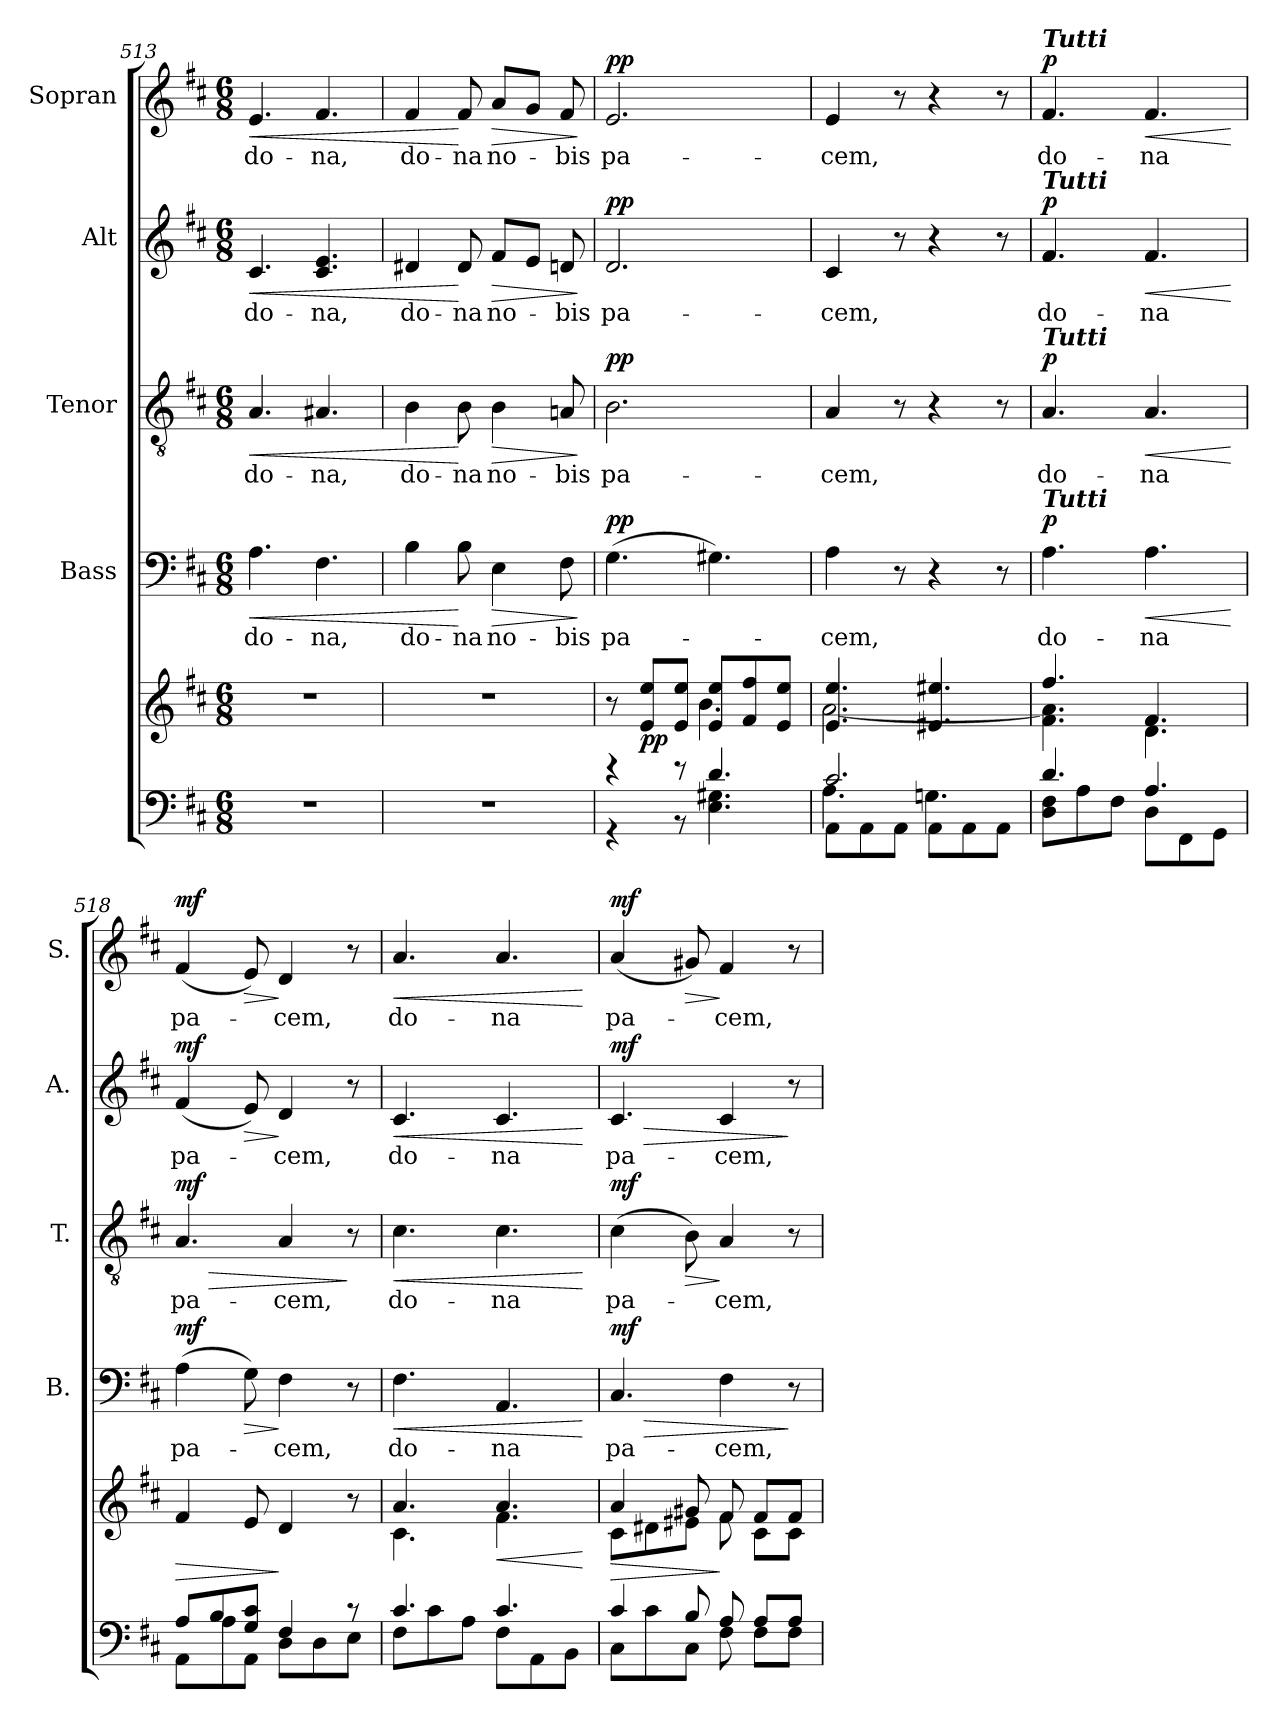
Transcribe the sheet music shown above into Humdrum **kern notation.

**kern	**kern	**dynam	**kern	**text	**dynam	**kern	**text	**dynam	**kern	**text	**dynam	**kern	**text	**dynam
*part5	*part5	*part5	*part4	*part4	*part4	*part3	*part3	*part3	*part2	*part2	*part2	*part1	*part1	*part1
*staff6	*staff5	*staff5/6	*staff4	*staff4	*staff4	*staff3	*staff3	*staff3	*staff2	*staff2	*staff2	*staff1	*staff1	*staff1
*	*	*	*I"Bass	*	*	*I"Tenor	*	*	*I"Alt	*	*	*I"Sopran	*	*
*	*	*	*I'B.	*	*	*I'T.	*	*	*I'A.	*	*	*I'S.	*	*
*clefF4	*clefG2	*	*clefF4	*	*	*clefGv2	*	*	*clefG2	*	*	*clefG2	*	*
*k[f#c#]	*k[f#c#]	*	*k[f#c#]	*	*	*k[f#c#]	*	*	*k[f#c#]	*	*	*k[f#c#]	*	*
*D:	*D:	*	*D:	*	*	*D:	*	*	*D:	*	*	*D:	*	*
*M6/8	*M6/8	*	*M6/8	*	*	*M6/8	*	*	*M6/8	*	*	*M6/8	*	*
=513	=513	=513	=513	=513	=513	=513	=513	=513	=513	=513	=513	=513	=513	=513
!	!	!	!	!LO:LY:b	!LO:HP:b	!	!LO:LY:b	!LO:HP:b	!	!LO:LY:b	!LO:HP:b	!	!LO:LY:b	!LO:HP:b
2.r	2.r	.	4.A\	do-	<	4.A/	do-	<	4.c#/	do-	<	4.e/	do-	<
!	!	!	!	!LO:LY:b	!	!	!LO:LY:b	!	!	!LO:LY:b	!	!	!LO:LY:b	!
.	.	.	4.F#\	-na,	.	4.A#X/	-na,	.	4.c#/ 4.e/	-na,	.	4.f#/	-na,	.
=514	=514	=514	=514	=514	=514	=514	=514	=514	=514	=514	=514	=514	=514	=514
!	!	!	!	!LO:LY:b	!	!	!LO:LY:b	!	!	!LO:LY:b	!	!	!LO:LY:b	!
2.r	2.r	.	4B\	do-	.	4B\	do-	.	4d#X/	do-	.	4f#/	do-	.
!	!	!	!	!LO:LY:b	!	!	!LO:LY:b	!	!	!LO:LY:b	!	!	!LO:LY:b	!
.	.	.	8B\	-na	[	8B\	-na	[	8d#/	-na	[	8f#/	-na	[
!	!	!	!	!LO:LY:b	!LO:HP:b	!	!LO:LY:b	!LO:HP:b	!	!LO:LY:b	!LO:HP:b	!	!LO:LY:b	!LO:HP:b
.	.	.	4E\	no-	>	4B\	no-	>	8f#/L	no-	>	8a/L	no-	>
.	.	.	.	.	.	.	.	.	8e/J	.	.	8g/J	.	.
!	!	!	!	!LO:LY:b	!	!	!LO:LY:b	!	!	!LO:LY:b	!	!	!LO:LY:b	!
.	.	.	8F#\	-bis	.	8An/	-bis	.	8dn/	-bis	.	8f#/	-bis	.
.	.	.	.	.	]	.	.	]	.	.	]	.	.	]
=515	=515	=515	=515	=515	=515	=515	=515	=515	=515	=515	=515	=515	=515	=515
*^	*^	*	*	*	*	*	*	*	*	*	*	*	*	*
!	!	!	!	!	!	!LO:LY:b	!LO:DY:a	!	!LO:LY:b	!LO:DY:a	!	!LO:LY:b	!LO:DY:a	!	!LO:LY:b	!LO:DY:a
4r	4r	8r	4.ryy	.	(>4.G\	pa-	pp	2.B\	pa-	pp	2.d/	pa-	pp	2.e/	pa-	pp
!	!	!	!	!LO:DY:b	!	!	!	!	!	!	!	!	!	!	!	!
.	.	8e/ 8ee/L	.	pp	.	.	.	.	.	.	.	.	.	.	.	.
8r	8r	8e/ 8ee/J	.	.	.	.	.	.	.	.	.	.	.	.	.	.
4.d/	4.E\ 4.G#X\	8e/ 8ee/L	4.b\	.	4.G#X\)	.	.	.	.	.	.	.	.	.	.	.
.	.	8f#/ 8ff#/	.	.	.	.	.	.	.	.	.	.	.	.	.	.
.	.	8e/ 8ee/J	.	.	.	.	.	.	.	.	.	.	.	.	.	.
!!LO:LB:g=z
=516	=516	=516	=516	=516	=516	=516	=516	=516	=516	=516	=516	=516	=516	=516	=516	=516
*	*^	*	*	*	*	*	*	*	*	*	*	*	*	*	*	*
!	!	!	!	!	!	!	!LO:LY:b	!	!	!LO:LY:b	!	!	!LO:LY:b	!	!	!LO:LY:b	!
2.c#/	8AA\L	4.A\	4.e/ 4.ee/	[>2.a\	.	4A\	-cem,	.	4A/	-cem,	.	4c#/	-cem,	.	4e/	-cem,	.
.	8AA\	.	.	.	.	.	.	.	.	.	.	.	.	.	.	.	.
.	8AA\J	.	.	.	.	8r	.	.	8r	.	.	8r	.	.	8r	.	.
.	8AA\L	4.Gn\	4.e#X/ 4.ee#X/	.	.	4r	.	.	4r	.	.	4r	.	.	4r	.	.
.	8AA\	.	.	.	.	.	.	.	.	.	.	.	.	.	.	.	.
.	8AA\J	.	.	.	.	8r	.	.	8r	.	.	8r	.	.	8r	.	.
*	*v	*v	*	*	*	*	*	*	*	*	*	*	*	*	*	*	*
=517	=517	=517	=517	=517	=517	=517	=517	=517	=517	=517	=517	=517	=517	=517	=517	=517
!	!	!	!	!	!	!	!	!	!	!	!	!	!	!LO:TX:a:Bi:t=Tutti	!	!
!	!	!	!	!	!	!	!	!	!	!	!LO:TX:a:Bi:t=Tutti	!	!	!	!	!
!	!	!	!	!	!	!	!	!LO:TX:a:Bi:t=Tutti	!	!	!	!	!	!	!	!
!	!	!	!	!	!LO:TX:a:Bi:t=Tutti	!	!	!	!	!	!	!	!	!	!	!
!	!	!	!	!	!	!LO:LY:b	!LO:DY:a	!	!LO:LY:b	!LO:DY:a	!	!LO:LY:b	!LO:DY:a	!	!LO:LY:b	!LO:DY:a
4.d/	8D\ 8F#\L	4.ff#/	4.f#\ 4.a\]	.	4.A\	do-	p	4.A/	do-	p	4.f#/	do-	p	4.f#/	do-	p
.	8A\	.	.	.	.	.	.	.	.	.	.	.	.	.	.	.
.	8F#\J	.	.	.	.	.	.	.	.	.	.	.	.	.	.	.
!	!	!	!	!	!	!LO:LY:b	!LO:HP:b	!	!LO:LY:b	!LO:HP:b	!	!LO:LY:b	!LO:HP:b	!	!LO:LY:b	!LO:HP:b
4.A/	8D\L	4.f#/	4.d\	.	4.A\	-na	<	4.A/	-na	<	4.f#/	-na	<	4.f#/	-na	<
.	8FF#\	.	.	.	.	.	.	.	.	.	.	.	.	.	.	.
.	8GG\J	.	.	.	.	.	.	.	.	.	.	.	.	.	.	.
*v	*v	*	*	*	*	*	*	*	*	*	*	*	*	*	*	*
*	*v	*v	*	*	*	*	*	*	*	*	*	*	*	*	*
.	.	.	.	.	[	.	.	[	.	.	[	.	.	[
=518	=518	=518	=518	=518	=518	=518	=518	=518	=518	=518	=518	=518	=518	=518
*^	*	*	*	*	*	*	*	*	*	*	*	*	*	*
!	!	!	!LO:HP:b	!	!LO:LY:b	!LO:DY:a	!	!LO:LY:b	!LO:HP:b	!	!LO:LY:b	!	!	!LO:LY:b	!
!	!	!	!	!	!	!	!	!	!LO:DY:n=1:a	!	!	!LO:DY:a	!	!	!LO:DY:a
8A/L	8AA\L	4f#/	>	(>4A\	pa-	mf	4.A/	pa-	> mf	(<4f#/	pa-	mf	(<4f#/	pa-	mf
8B/	8A\	.	.	.	.	.	.	.	.	.	.	.	.	.	.
!	!	!	!	!	!	!LO:HP:b	!	!	!	!	!	!LO:HP:b	!	!	!LO:HP:b
8G/ 8c#/J	8AA\J	8e/	.	8G\)	.	>	.	.	.	8e/)	.	>	8e/)	.	>
!	!	!	!	!	!LO:LY:b	!	!	!LO:LY:b	!	!	!LO:LY:b	!	!	!LO:LY:b	!
4F#/	8D\L	4d/	]	4F#\	-cem,	]	4A/	-cem,	.	4d/	-cem,	]	4d/	-cem,	]
.	8D\	.	.	.	.	.	.	.	.	.	.	.	.	.	.
8rc	8E\J	8r	.	8r	.	.	8r	.	]	8r	.	.	8r	.	.
=519	=519	=519	=519	=519	=519	=519	=519	=519	=519	=519	=519	=519	=519	=519	=519
*	*	*^	*	*	*	*	*	*	*	*	*	*	*	*	*
!	!	!	!	!	!	!LO:LY:b	!LO:HP:b	!	!LO:LY:b	!LO:HP:b	!	!LO:LY:b	!LO:HP:b	!	!LO:LY:b	!LO:HP:b
4.c#/	8F#\L	4.a/	4.c#\	.	4.F#\	do-	<	4.c#\	do-	<	4.c#/	do-	<	4.a/	do-	<
.	8c#\	.	.	.	.	.	.	.	.	.	.	.	.	.	.	.
.	8A\J	.	.	.	.	.	.	.	.	.	.	.	.	.	.	.
!	!	!	!	!LO:HP:b	!	!LO:LY:b	!	!	!LO:LY:b	!	!	!LO:LY:b	!	!	!LO:LY:b	!
4.c#/	8F#\L	4.a/	4.f#\	<	4.AA/	-na	.	4.c#\	-na	.	4.c#/	-na	.	4.a/	-na	.
.	8AA\	.	.	.	.	.	.	.	.	.	.	.	.	.	.	.
.	8BB\J	.	.	.	.	.	.	.	.	.	.	.	.	.	.	.
*v	*v	*	*	*	*	*	*	*	*	*	*	*	*	*	*	*
*	*v	*v	*	*	*	*	*	*	*	*	*	*	*	*	*
.	.	[	.	.	[	.	.	[	.	.	[	.	.	[
=520	=520	=520	=520	=520	=520	=520	=520	=520	=520	=520	=520	=520	=520	=520
*^	*	*	*	*	*	*	*	*	*	*	*	*	*	*
!	!	!	!LO:HP:b	!	!LO:LY:b	!LO:HP:b	!	!LO:LY:b	!	!	!LO:LY:b	!LO:HP:b	!	!LO:LY:b	!
*	*	*^	*	*	*	*	*	*	*	*	*	*	*	*	*
!	!	!	!	!	!	!	!LO:DY:n=1:a	!	!	!LO:DY:a	!	!	!LO:DY:n=1:a	!	!	!LO:DY:a
4c#/	8C#\L	4a/	8c#\L	>	4.C#/	pa-	> mf	(>4c#\	pa-	mf	4.c#/	pa-	> mf	(<4a/	pa-	mf
.	8c#\	.	8d#X\	.	.	.	.	.	.	.	.	.	.	.	.	.
!	!	!	!	!	!	!	!	!	!	!LO:HP:b	!	!	!	!	!	!LO:HP:b
8B/	8C#\J	8g#X/	8e#X\J	.	.	.	.	8B\)	.	>	.	.	.	8g#X/)	.	>
!	!	!	!	!	!	!LO:LY:b	!	!	!LO:LY:b	!	!	!LO:LY:b	!	!	!LO:LY:b	!
8A/	8F#\	8f#/	8f#\	]	4F#\	-cem,	.	4A/	-cem,	]	4c#/	-cem,	.	4f#/	-cem,	]
8A/L	8F#\L	8f#/L	8c#\L	.	.	.	.	.	.	.	.	.	.	.	.	.
8A/J	8F#\J	8f#/J	8c#\J	.	8r	.	]	8r	.	.	8r	.	]	8r	.	.
*v	*v	*	*	*	*	*	*	*	*	*	*	*	*	*	*	*
*	*v	*v	*	*	*	*	*	*	*	*	*	*	*	*	*
=	=	=	=	=	=	=	=	=	=	=	=	=	=	=
*-	*-	*-	*-	*-	*-	*-	*-	*-	*-	*-	*-	*-	*-	*-
